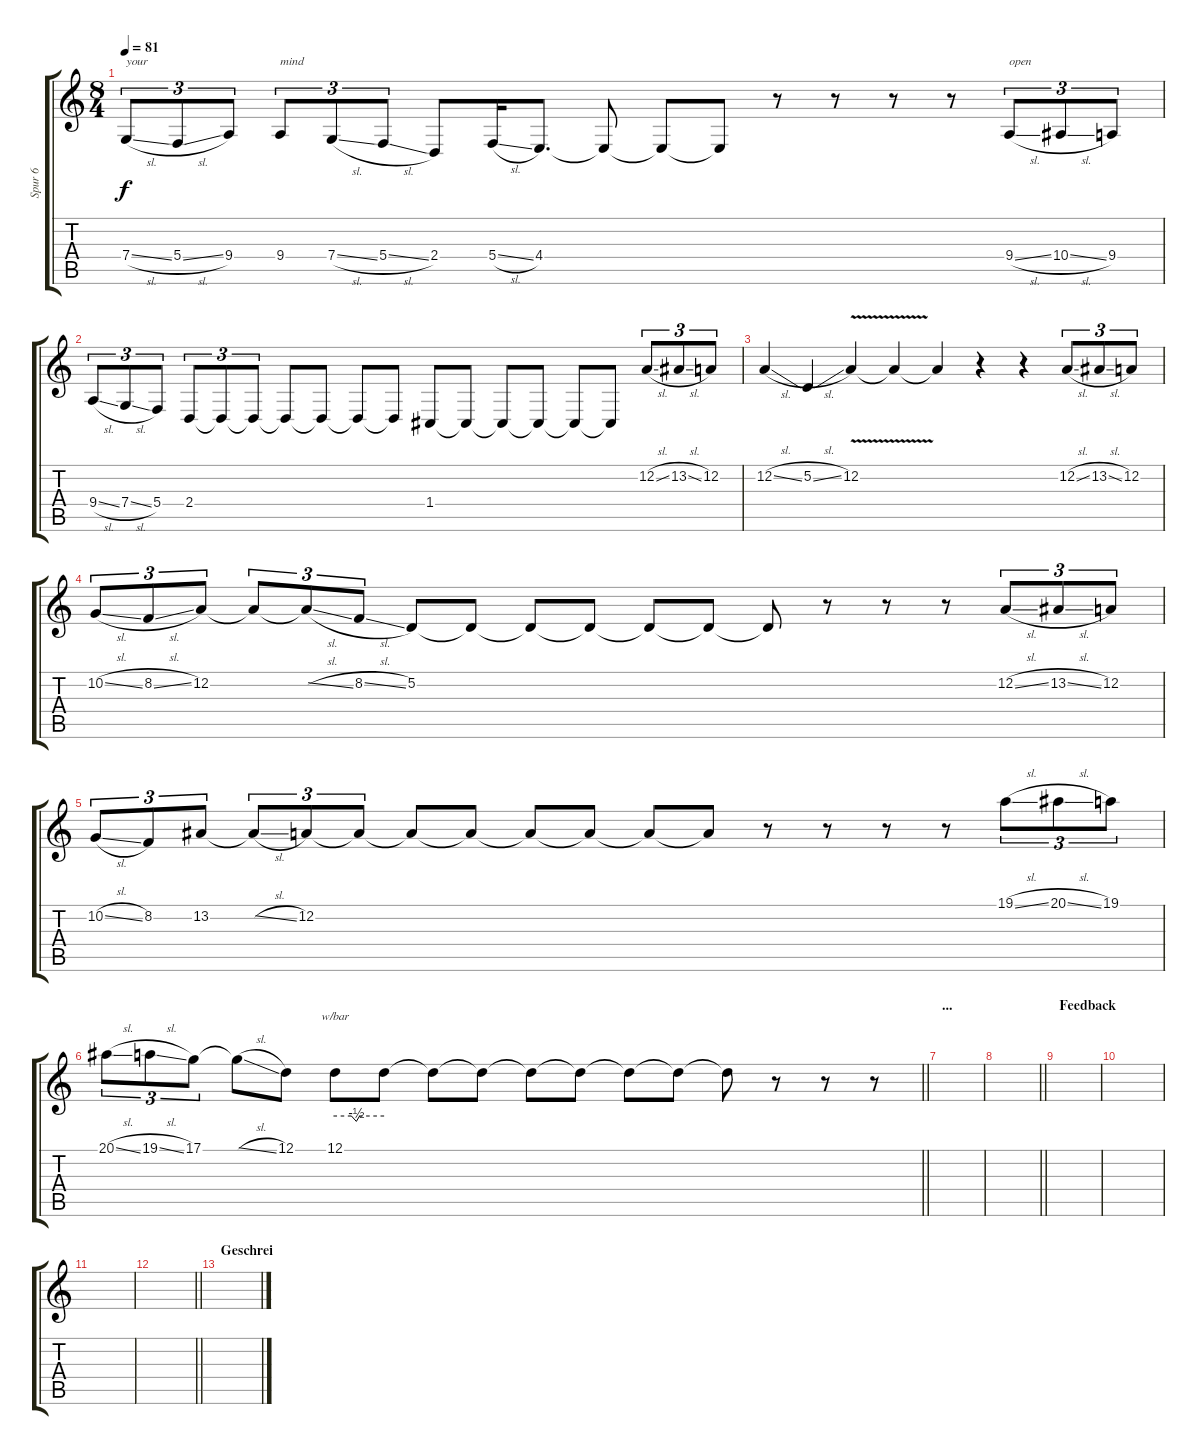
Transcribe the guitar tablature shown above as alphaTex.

\track ("Spur 6" "Spur 6") {instrument pad4choir}
\staff {score tabs}
\tuning (D4 A3 F3 C3 G2 D2) {hide}
\ts (8 4)
\tempo 81
\clef g2
\ks c
7.4{sl}.8{tu (3 2) txt "your" dy f} 5.4{sl}.8{tu (3 2)} 9.4.8{tu (3 2)} 9.4.8{tu (3 2) txt "mind"} 7.4{sl}.8{tu (3 2)} 5.4{sl}.8{tu (3 2)} 2.4.8 5.4{sl}.16 4.4.8{d} 4.4{t}.8 4.4{t}.8 4.4{t}.8 r.8 r.8 r.8 r.8 9.4{sl}.8{tu (3 2) txt "open"} 10.4{sl}.8{tu (3 2)} 9.4.8{tu (3 2)} |
9.4{sl}.8{tu (3 2)} 7.4{sl}.8{tu (3 2)} 5.4.8{tu (3 2)} 2.4.8{tu (3 2)} 2.4{t}.8{tu (3 2)} 2.4{t}.8{tu (3 2)} 2.4{t}.8 2.4{t}.8 2.4{t}.8 2.4{t}.8 1.4.8 1.4{t}.8 1.4{t}.8 1.4{t}.8 1.4{t}.8 1.4{t}.8 12.2{sl}.8{tu (3 2)} 13.2{sl}.8{tu (3 2)} 12.2.8{tu (3 2)} |
12.2{sl}.4 5.2{sl}.4 12.2{v}.4 12.2{t}.4 12.2{t}.4 r.4 r.4 12.2{sl}.8{tu (3 2)} 13.2{sl}.8{tu (3 2)} 12.2.8{tu (3 2)} |
10.2{sl}.8{tu (3 2)} 8.2{sl}.8{tu (3 2)} 12.2.8{tu (3 2)} 12.2{t}.8{tu (3 2)} 12.2{sl t}.8{tu (3 2)} 8.2{sl}.8{tu (3 2)} 5.2.8 5.2{t}.8 5.2{t}.8 5.2{t}.8 5.2{t}.8 5.2{t}.8 5.2{t}.8 r.8 r.8 r.8 12.2{sl}.8{tu (3 2)} 13.2{sl}.8{tu (3 2)} 12.2.8{tu (3 2)} |
10.2{sl}.8{tu (3 2)} 8.2.8{tu (3 2)} 13.2.8{tu (3 2)} 13.2{sl t}.8{tu (3 2)} 12.2.8{tu (3 2)} 12.2{t}.8{tu (3 2)} 12.2{t}.8 12.2{t}.8 12.2{t}.8 12.2{t}.8 12.2{t}.8 12.2{t}.8 r.8 r.8 r.8 r.8 19.1{sl}.8{tu (3 2)} 20.1{sl}.8{tu (3 2)} 19.1.8{tu (3 2)} |
\barLineRight lightlight
20.1{sl}.8{tu (3 2)} 19.1{sl}.8{tu (3 2)} 17.1.8{tu (3 2)} 17.1{sl t}.8 12.1.8 12.1.8{tbe (custom default 0 0 20 0 26 -2 30 0 60 0)} 12.1{t}.8 12.1{t}.8 12.1{t}.8 12.1{t}.8 12.1{t}.8 12.1{t}.8 12.1{t}.8 12.1{t}.8 r.8 r.8 r.8 |
\section ("" "...")
|
\barLineRight lightlight
|
\section ("" "Feedback")
|
|
|
\barLineRight lightlight
|
\section ("" "Geschrei")
